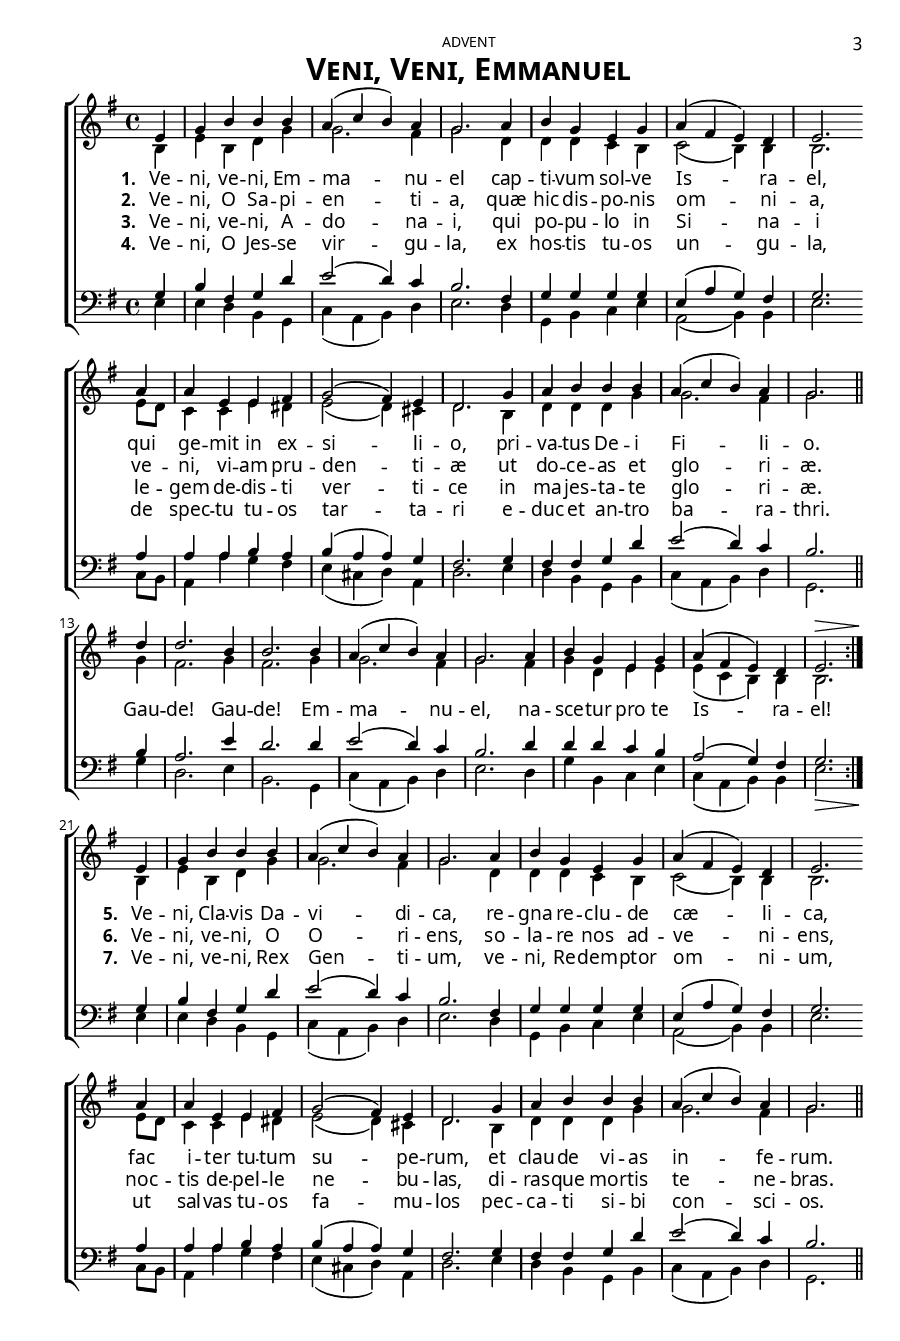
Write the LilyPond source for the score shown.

\version "2.14.2"
\include "util.ly"
\header {
  title = \markup{\override #'(font-name . "Garamond Premier Pro Semibold"){ \abs-fontsize #15 \smallCapsOldStyle"Veni, Veni, Emmanuel"}}
  %composer = \markup\oldStyleNum"Gregorian"
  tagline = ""
}
\paper {
  paper-height = 9\in
  paper-width = 6\in
  indent = 0\in
  %system-system-spacing = #'((basic-distance . 10) (padding . 0))
  system-system-spacing =
    #'((basic-distance . 0)
       (minimum-distance . 0)
       (padding . -10)
       (stretchability . 100))
  ragged-last-bottom = ##f
  ragged-bottom = ##f
  two-sided = ##t
  inner-margin = 0.5\in
  outer-margin = 0.25\in
  top-margin = 0.25\in
  bottom-margin = 0.25\in
  first-page-number = #003
  print-first-page-number = ##t
  headerLine = \markup{\override #'(font-name . "Garamond Premier Pro") \smallCaps advent}
  oddHeaderMarkup = \markup\fill-line{
     \override #'(font-name . "Garamond Premier Pro")\abs-fontsize #8.5
     \combine 
        \fill-line{"" \on-the-fly #print-page-number-check-first
        \oldStylePageNum""
        }
        \fill-line{\headerLine}
  }
  evenHeaderMarkup = \markup {
     \override #'(font-name . "Garamond Premier Pro")\abs-fontsize #8.5
     \combine
        \on-the-fly #print-page-number-check-first
        \oldStylePageNum""
        \fill-line{\headerLine}
  }
}
#(set-global-staff-size 15) \paper{ #(define fonts (make-pango-font-tree "GoudyOlSt BT" "Garamond Premier Pro" "Garamond Premier Pro" (/ 15 20))) }
global = {
  \key g \major
  \time 4/4
  \autoBeamOff
  \override DynamicLineSpanner #'staff-padding = #0.0
  \override DynamicLineSpanner #'Y-extent = #'(-0 . 0)
}

sopMusic = \relative c' {
  \repeat volta 2{
    \partial 4 e4 |
    g b b b |
    a( c b) a |
    g2. a4 |
    b g e g |
    
    a( fis e) d |
    e2. \bar""\break a4 |
    a e e fis |
    g2( fis4) e |
    
    d2. g4 |
    a b b b |
    a( c b) a |
    \partial 2. g2. \bar "||" \break
    
    \partial 4 d'4 |
    d2. b4 |
    b2. b4 |
    a( c b) a |
    g2. a4 |
    b g e g |
    a( fis e) d |
    \partial 2. <<e2. {s2^\> s8. s16\!}>>  \break
  }
  
  
  \partial 4 e4 |
  g b b b |
  a( c b) a |
  g2. a4 |
  b g e g |
  
  a( fis e) d |
  e2. \bar""\break a4 |
  a e e fis |
  g2( fis4) e |
  
  d2. g4 |
  a b b b |
  a( c b) a |
  \partial 2. g2. \bar "||" \break
}
sopWords = \lyricmode {
  
}

altoMusic = \relative c' {
  b4 |
  e b d g |
  g2. fis4 |
  g2. d4 |
  d d c b |
  
  c2(  b4) b |
  b2. e8[ d] |
  c4 c e dis |
  e2( d4) cis |
  
  d2. b4 |
  d d d g |
  g2. fis4 |
  g2. |
  
  g4 |
  fis2. g4 |
  fis2. g4 |
  g2. fis4 |
  g2. fis4 |
  g d e e |
  e( c b) b |
  b2.
  
  
  
  
  b4 |
  e b d g |
  g2. fis4 |
  g2. d4 |
  d d c b |
  
  c2(  b4) b |
  b2. e8[ d] |
  c4 c e dis |
  e2( d4) cis |
  
  d2. b4 |
  d d d g |
  g2. fis4 |
  g2. |
}
altoWords = \lyricmode {
  \dropLyricsVII
  \set stanza = #"1. "
  Ve -- ni, ve -- ni, Em -- ma -- nu -- el
  cap -- ti -- vum sol -- ve Is -- ra -- el,
  qui ge -- mit in ex -- si -- li -- o,
  pri -- va -- tus De -- i Fi -- li -- o.
  
  Gau -- de! Gau -- de! Em -- ma -- nu -- el,
  na -- sce -- tur pro te Is -- ra -- el!
  
  
  \set stanza = #"5. "
  Ve -- ni, Cla -- vis Da -- vi -- di -- ca,
  re -- gna re -- clu -- de cæ -- li -- ca,
  fac i -- ter tu -- tum su -- pe -- rum,
  et clau -- de vi -- as in -- fe -- rum.
}
altoWordsII = \lyricmode {
  \dropLyricsVII
  \set stanza = #"2. "
  Ve -- ni, O Sa -- pi -- en -- ti -- a,
  quæ hic dis -- po -- nis om -- ni -- a,
  ve -- ni, vi -- am pru -- den -- ti -- æ
  ut do -- ce -- as et glo -- ri -- æ.
  
  \repeat unfold 16\skip1
  \set stanza = #"6. "
  Ve -- ni, ve -- ni, O O -- ri -- ens,
  so -- la -- re nos ad -- ve -- ni -- ens,
  noc -- tis de -- pel -- le ne -- bu -- las,
  di -- ras -- que mor -- tis te -- ne -- bras.
}
altoWordsIII = \lyricmode {
  \dropLyricsVII
  \set stanza = #"3. "
  Ve -- ni, ve -- ni, A -- do -- na -- i,
  qui po -- pu -- lo in Si -- na -- i
  le -- gem de -- dis -- ti ver -- ti -- ce
  in ma -- jes -- ta -- te glo -- ri -- æ.
  
  \repeat unfold16\skip1
  \set stanza = #"7. "
  Ve -- ni, ve -- ni, Rex Gen -- ti -- um,
  ve -- ni, Re -- dem -- ptor om -- ni -- um,
  ut sal -- vas tu -- os fa -- mu -- los
  pec -- ca -- ti si -- bi con -- sci -- os.
}
altoWordsIV = \lyricmode {
  \dropLyricsVII
  \set stanza = #"4. "
  Ve -- ni, O Jes -- se vir -- gu -- la,
  ex hos -- tis tu -- os un -- gu -- la,
  de spec -- tu tu -- os tar -- ta -- ri
  e -- duc et an -- tro ba -- ra -- thri.
}
altoWordsV = \lyricmode {
}
altoWordsVI = \lyricmode {
}
altoWordsVII = \lyricmode {
}
tenorMusic = \relative c' {
  g4 |
  b fis g d' |
  e2( d4) c |
  b2. fis4 |
  g g g g |
  
  e( a g) fis |
  g2. a4 |
  a a b a |
  b( a a) g |
  
  fis2. g4 |
  fis fis g d' |
  e2( d4) c |
  b2. |
  
  b4 |
  a2. e'4 |
  d2. d4 |
  e2( d4) c |
  b2. d4 |
  d d c b |
  a2( g4) fis |
  <<g2. {s2_\> s8. s16\!}>>
  
  
  
  
  g4 |
  b fis g d' |
  e2( d4) c |
  b2. fis4 |
  g g g g |
  
  e( a g) fis |
  g2. a4 |
  a a b a |
  b( a a) g |
  
  fis2. g4 |
  fis fis g d' |
  e2( d4) c |
  b2. |
}
tenorWords = \lyricmode {

}

bassMusic = \relative c {
  e4 |
  e d b g |
  c( a b) d |
  e2. d4 |
  g, b c e |
  
  a,2( b4) b |
  e2. c8[ b] |
  a4 a' g fis |
  e( cis d) a |
  
  d2. e4 |
  d b g b |
  c( a b) d |
  g,2. |
  
  g'4 |
  d2. e4 |
  b2. g4 |
  c( a b) d |
  e2. d4 |
  g b, c e |
  c( a b) b |
  e2.
  
  
  
  
  e4 |
  e d b g |
  c( a b) d |
  e2. d4 |
  g, b c e |
  
  a,2( b4) b |
  e2. c8[ b] |
  a4 a' g fis |
  e( cis d) a |
  
  d2. e4 |
  d b g b |
  c( a b) d |
  g,2. |
}
bassWords = \lyricmode {

}

\score {
  <<
   \new ChoirStaff <<
%    \new Lyrics = sopranos \with { \override VerticalAxisGroup #'nonstaff-relatedstaff-spacing = #'((basic-distance . 1)) }
    \new Staff = women <<
      \new Voice = "sopranos" { \voiceOne << \global \sopMusic >> }
      \new Voice = "altos" { \voiceTwo << \global \altoMusic >> }
    >>
    \new Lyrics \with { alignAboveContext = #"women" \override VerticalAxisGroup #'nonstaff-relatedstaff-spacing = #'((basic-distance . 1))} \lyricsto "sopranos" \sopWords
    \new Lyrics = "altosVII"  \with { alignBelowContext = #"women" \override VerticalAxisGroup #'nonstaff-relatedstaff-spacing = #'((basic-distance . 1)) } \lyricsto "sopranos" \altoWordsVII
    \new Lyrics = "altosVI"  \with { alignBelowContext = #"women" \override VerticalAxisGroup #'nonstaff-relatedstaff-spacing = #'((basic-distance . 1)) } \lyricsto "sopranos" \altoWordsVI
    \new Lyrics = "altosV"  \with { alignBelowContext = #"women" \override VerticalAxisGroup #'nonstaff-relatedstaff-spacing = #'((basic-distance . 1)) } \lyricsto "sopranos" \altoWordsV
    \new Lyrics = "altosIV"  \with { alignBelowContext = #"women" \override VerticalAxisGroup #'nonstaff-relatedstaff-spacing = #'((basic-distance . 1)) } \lyricsto "sopranos" \altoWordsIV
    \new Lyrics = "altosIII"  \with { alignBelowContext = #"women" \override VerticalAxisGroup #'nonstaff-relatedstaff-spacing = #'((basic-distance . 1)) } \lyricsto "sopranos" \altoWordsIII
    \new Lyrics = "altosII"  \with { alignBelowContext = #"women" \override VerticalAxisGroup #'nonstaff-relatedstaff-spacing = #'((basic-distance . 1)) } \lyricsto "sopranos" \altoWordsII
    \new Lyrics = "altos"  \with { alignBelowContext = #"women" \override VerticalAxisGroup #'nonstaff-relatedstaff-spacing = #'((basic-distance . 1)) } \lyricsto "sopranos" \altoWords
   \new Staff = men <<
      \clef bass
      \new Voice = "tenors" { \voiceOne << \global \tenorMusic >> }
      \new Voice = "basses" { \voiceTwo << \global \bassMusic >> }
    >>
    \new Lyrics \with { alignAboveContext = #"men" \override VerticalAxisGroup #'nonstaff-relatedstaff-spacing = #'((basic-distance . 1)) } \lyricsto "tenors" \tenorWords
    \new Lyrics \with { alignBelowContext = #"men" \override VerticalAxisGroup #'nonstaff-relatedstaff-spacing = #'((basic-distance . 1)) } \lyricsto "basses" \bassWords
  >>
%    \new PianoStaff << \new Staff { \new Voice { \pianoRH } } \new Staff { \clef "bass" \pianoLH } >>
  >>
  \layout {
    \context {
      \Score
      %\override SpacingSpanner #'base-shortest-duration = #(ly:make-moment 1 8)
      %\override SpacingSpanner #'common-shortest-duration = #(ly:make-moment 1 4)
    }
    \context {
      % Remove all empty staves
      % \Staff \RemoveEmptyStaves \override VerticalAxisGroup #'remove-first = ##t
    }
  }
}
